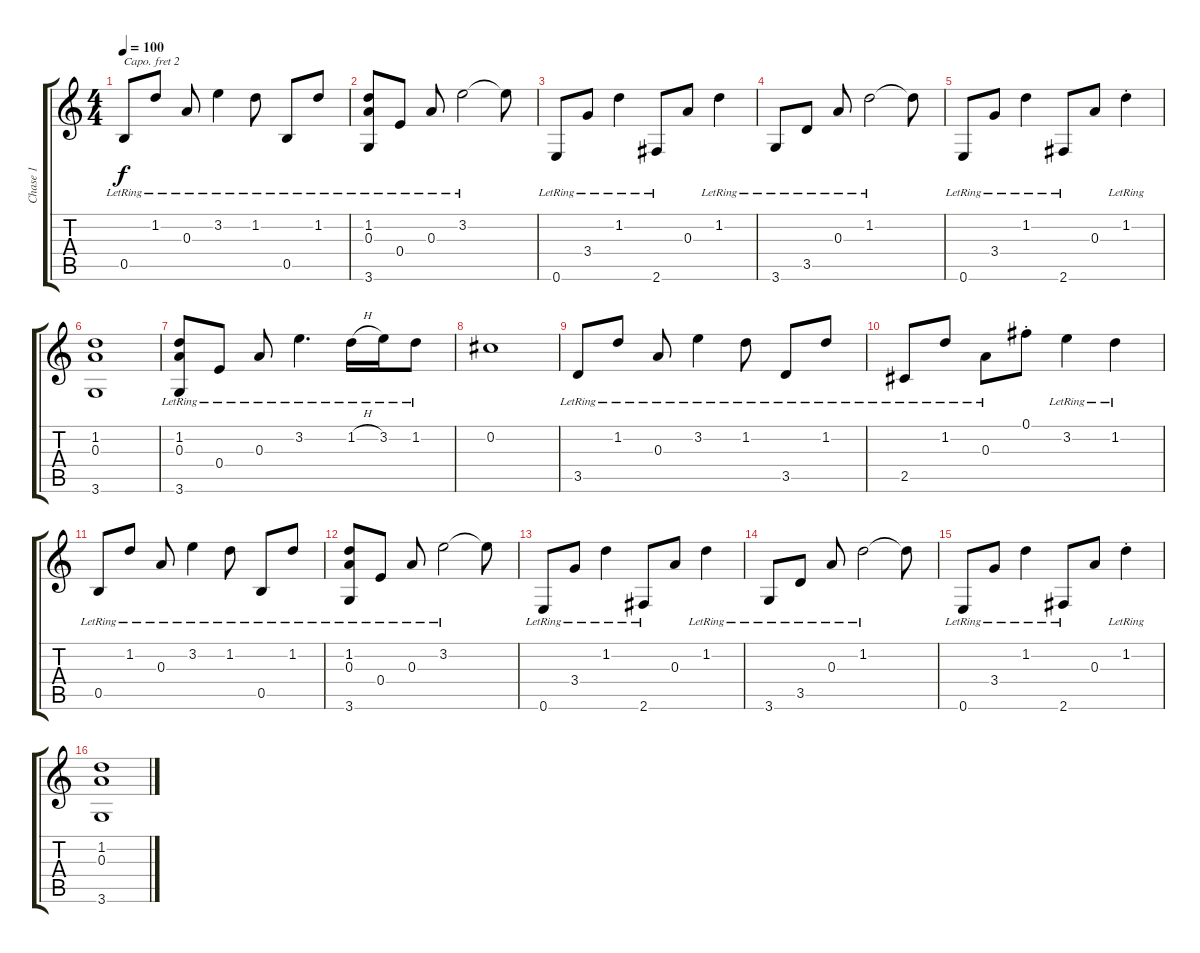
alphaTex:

\track ("Chase 1" "Chase 1") {instrument acousticguitarsteel}
\staff {score tabs}
\capo 2
\tuning (E4 B3 G3 D3 A2 D2) {hide}
\ts (4 4)
\tempo 100
\clef g2
\ks c
0.5{lr}.8{dy f} 1.2{lr}.8 0.3{lr}.8 3.2{lr}.4 1.2{lr}.8 0.5{lr}.8 1.2{lr}.8 |
(1.2{lr} 0.3 3.6{lr}).8 0.4{lr}.8 0.3{lr}.8 3.2{lr}.2 3.2{t}.8 |
0.6{lr}.8 3.4{lr}.8 1.2{lr}.4 2.6{lr}.8 0.3.8 1.2{lr}.4 |
3.6{lr}.8 3.5{lr}.8 0.3{lr}.8 1.2{lr}.2 1.2{t}.8 |
0.6{lr}.8 3.4{lr}.8 1.2{lr}.4 2.6{lr}.8 0.3.8 1.2{st lr}.4 |
(1.2 0.3 3.6).1 |
(1.2{lr} 0.3{lr} 3.6{lr}).8 0.4{lr}.8 0.3{lr}.8 3.2{lr}.4{d} 1.2{h lr}.16 3.2{lr}.16 1.2{lr}.8 |
0.2.1 |
3.5{lr}.8 1.2{lr}.8 0.3{lr}.8 3.2{lr}.4 1.2{lr}.8 3.5{lr}.8 1.2{lr}.8 |
2.5{lr}.8 1.2{lr}.8 0.3{lr}.8 0.1{st}.8 3.2{lr}.4 1.2{lr}.4 |
0.5{lr}.8 1.2{lr}.8 0.3{lr}.8 3.2{lr}.4 1.2{lr}.8 0.5{lr}.8 1.2{lr}.8 |
(1.2{lr} 0.3 3.6{lr}).8 0.4{lr}.8 0.3{lr}.8 3.2{lr}.2 3.2{t}.8 |
0.6{lr}.8 3.4{lr}.8 1.2{lr}.4 2.6{lr}.8 0.3.8 1.2{lr}.4 |
3.6{lr}.8 3.5{lr}.8 0.3{lr}.8 1.2{lr}.2 1.2{t}.8 |
0.6{lr}.8 3.4{lr}.8 1.2{lr}.4 2.6{lr}.8 0.3.8 1.2{st lr}.4 |
(1.2 0.3 3.6).1
